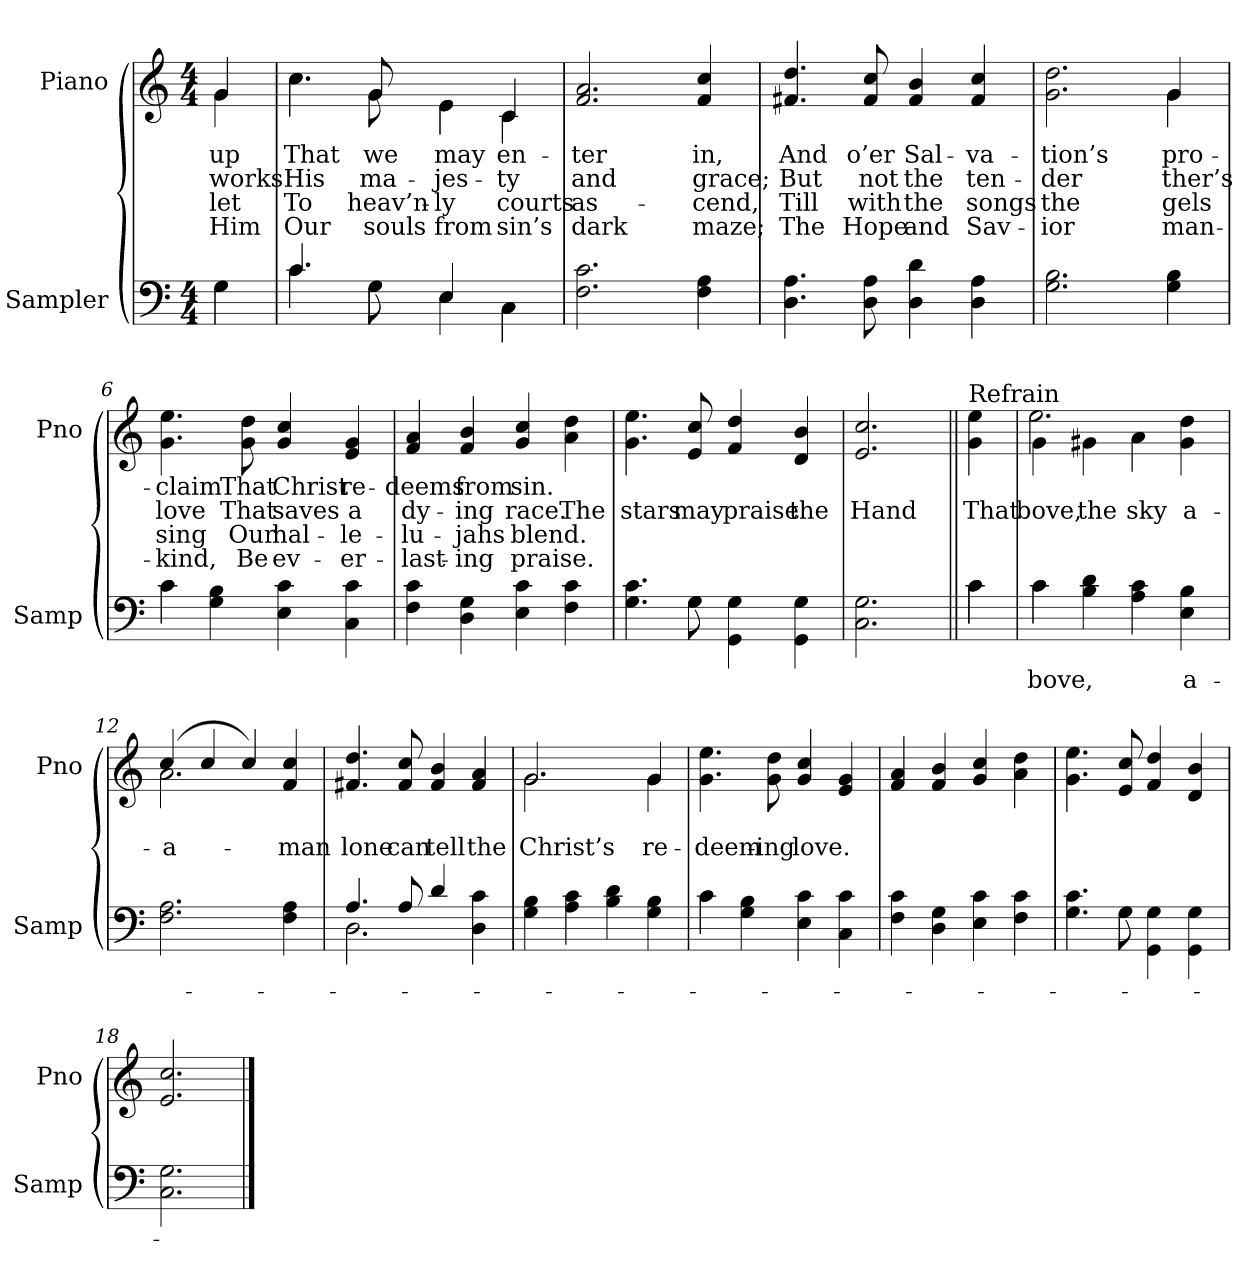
**kern	**text	**kern	**text	**text	**text	**text
*part2	*part2	*part1	*part1	*part1	*part1	*part1
*staff2	*staff2	*staff1	*staff1	*staff1	*staff1	*staff1
*I"Sampler	*	*I"Piano	*	*	*	*
*I'Samp	*	*I'Pno	*	*	*	*
*clefF4	*	*clefG2	*	*	*	*
*M4/4	*	*M4/4	*	*	*	*
=1	=1	=1	=1	=1	=1	=1
*^	*	*^	*	*	*	*
4G\	4G	.	4g/	4g	up	works	let	Him
=2	=2	=2	=2	=2	=2	=2	=2	=2
4.c/	4.c	.	4.cc\	4.cc	That	His	To	Our
8G\	8G	.	8g/	8g	we	ma-	heav’n-	souls
4E/	4E	.	4e\	4e	may	-jes-	-ly	from
4C\	4C	.	4c/	4c	en-	-ty	courts	sin’s
*v	*v	*	*	*	*	*	*	*
*	*	*v	*v	*	*	*	*
=3	=3	=3	=3	=3	=3	=3
2.F 2.c	.	2.f 2.a	-ter	and	as-	dark
4F 4A	.	4f 4cc	in,	grace;	-cend,	maze;
=4	=4	=4	=4	=4	=4	=4
4.D 4.A	.	4.f#X 4.dd	And	But	Till	The
8D 8A	.	8f# 8cc	o’er	not	with	Hope
4D 4d	.	4f# 4b	Sal-	the	the	and
4D 4A	.	4f# 4cc	-va-	ten-	songs	Sav-
=5	=5	=5	=5	=5	=5	=5
*	*	*^	*	*	*	*
2.G 2.B	.	2.g 2.dd	2.ryy	-tion’s	-der	the	-ior
4G 4B	.	4g/	4g	pro-	-ther’s	-gels	man-
*	*	*v	*v	*	*	*	*
=6	=6	=6	=6	=6	=6	=6
*^	*	*	*	*	*	*
4c\	4c	.	4.g 4.ee	-claim	love	sing	-kind,
4G 4B	2.ryy	.	.	.	.	.	.
.	.	.	8g 8dd	That	That	Our	Be
4E 4c	.	.	4g 4cc	Christ	saves	hal-	ev-
4C 4c	.	.	4e 4g	re-	a	-le-	-er-
*v	*v	*	*	*	*	*	*
=7	=7	=7	=7	=7	=7	=7
4F 4c	.	4f 4a	-deems	dy-	-lu-	-last-
4D 4G	.	4f 4b	from	-ing	-jahs	-ing
4E 4c	.	4g 4cc	sin.	race.	blend.	praise.
4F 4c	.	4a 4dd	.	The	.	.
=8	=8	=8	=8	=8	=8	=8
*^	*	*	*	*	*	*
4.G 4.c	4.ryy	.	4.g 4.ee	.	stars	.	.
8G\	8G	.	8e 8cc	.	may	.	.
4GG\ 4G\	2ryy	.	4f 4dd	.	praise	.	.
4GG\ 4G\	.	.	4d 4b	.	the	.	.
*v	*v	*	*	*	*	*	*
=9	=9	=9	=9	=9	=9	=9
2.C 2.G	.	2.e 2.cc	.	Hand	.	.
=10||	=10||	=10||	=10||	=10||	=10||	=10||
*^	*	*	*	*	*	*
!	!	!	!LO:TX:t=Refrain	!	!	!	!
4c\	4c	.	4g 4ee	.	That	.	.
=11	=11	=11	=11	=11	=11	=11	=11
*	*	*	*^	*	*	*	*
4c\	4c	-bove,	4g\	2.ee	.	-bove,	.	.
4B 4d	2.ryy	.	4g#X\	.	.	the	.	.
4A 4c	.	.	4a\	.	.	sky	.	.
4E 4B	.	a-	4g# 4dd	4ryy	.	a-	.	.
*v	*v	*	*	*	*	*	*	*
=12	=12	=12	=12	=12	=12	=12	=12
2.F 2.A	.	(4cc/	2.a	.	a-	.	.
.	.	4cc/	.	.	.	.	.
.	.	4cc/)	.	.	.	.	.
4F 4A	.	4f 4cc	4ryy	.	man	.	.
*	*	*v	*v	*	*	*	*
=13	=13	=13	=13	=13	=13	=13
*^	*	*	*	*	*	*
4.A/	2.D	.	4.f#X 4.dd	.	-lone	.	.
8A/	.	.	8f# 8cc	.	can	.	.
4d/	.	.	4f# 4b	.	tell	.	.
4D 4c	4ryy	.	4f# 4a	.	the	.	.
*v	*v	*	*	*	*	*	*
=14	=14	=14	=14	=14	=14	=14
*	*	*^	*	*	*	*
4G 4B	.	2.g/	2.g	.	Christ’s	.	.
4A 4c	.	.	.	.	.	.	.
4B 4d	.	.	.	.	.	.	.
4G 4B	.	4g/	4g	.	re-	.	.
*	*	*v	*v	*	*	*	*
=15	=15	=15	=15	=15	=15	=15
*^	*	*	*	*	*	*
4c\	4c	.	4.g 4.ee	.	-deem-	.	.
4G 4B	2.ryy	.	.	.	.	.	.
.	.	.	8g 8dd	.	-ing	.	.
4E 4c	.	.	4g 4cc	.	love.	.	.
4C 4c	.	.	4e 4g	.	.	.	.
*v	*v	*	*	*	*	*	*
=16	=16	=16	=16	=16	=16	=16
4F 4c	.	4f 4a	.	.	.	.
4D 4G	.	4f 4b	.	.	.	.
4E 4c	.	4g 4cc	.	.	.	.
4F 4c	.	4a 4dd	.	.	.	.
=17	=17	=17	=17	=17	=17	=17
*^	*	*	*	*	*	*
4.G 4.c	4.ryy	.	4.g 4.ee	.	.	.	.
8G\	8G	.	8e 8cc	.	.	.	.
4GG\ 4G\	2ryy	.	4f 4dd	.	.	.	.
4GG\ 4G\	.	.	4d 4b	.	.	.	.
*v	*v	*	*	*	*	*	*
=18	=18	=18	=18	=18	=18	=18
2.C 2.G	.	2.e 2.cc	.	.	.	.
==	==	==	==	==	==	==
*-	*-	*-	*-	*-	*-	*-
